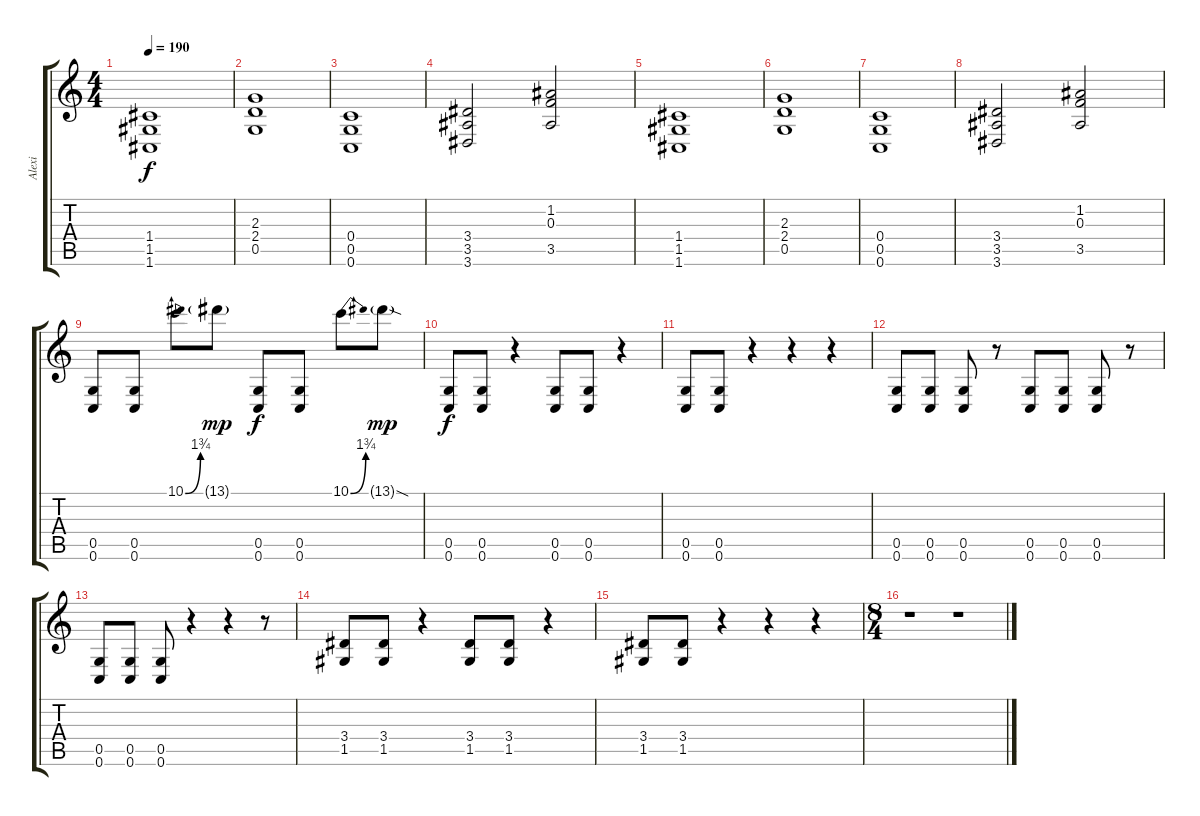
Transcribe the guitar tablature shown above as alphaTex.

\track ("Alexi" "Alexi") {instrument distortionguitar}
\staff {score tabs}
\tuning (D4 A3 F3 C3 G2 C2) {hide}
\ts (4 4)
\tempo 190
\clef g2
\ks c
(1.4 1.5 1.6).1{dy f} |
(2.3 2.4 0.5).1 |
(0.4 0.5 0.6).1 |
(3.4 3.5 3.6).2 (1.2 0.3 3.5).2 |
(1.4 1.5 1.6).1 |
(2.3 2.4 0.5).1 |
(0.4 0.5 0.6).1 |
(3.4 3.5 3.6).2 (1.2 0.3 3.5).2 |
(0.5 0.6).8 (0.5 0.6).8 10.1{be (bend 0 0 60 7)}.8 13.1{g}.8{dy mp} (0.5 0.6).8{dy f} (0.5 0.6).8 10.1{be (bend 0 0 60 7)}.8 13.1{sod g}.8{dy mp} |
(0.5 0.6).8{dy f} (0.5 0.6).8 r.4 (0.5 0.6).8 (0.5 0.6).8 r.4 |
(0.5 0.6).8 (0.5 0.6).8 r.4 r.4 r.4 |
(0.5 0.6).8 (0.5 0.6).8 (0.5 0.6).8 r.8 (0.5 0.6).8 (0.5 0.6).8 (0.5 0.6).8 r.8 |
(0.5 0.6).8 (0.5 0.6).8 (0.5 0.6).8 r.4 r.4 r.8 |
(3.4 1.5).8 (3.4 1.5).8 r.4 (3.4 1.5).8 (3.4 1.5).8 r.4 |
(3.4 1.5).8 (3.4 1.5).8 r.4 r.4 r.4 |
\ts (8 4)
r.1 r.1
